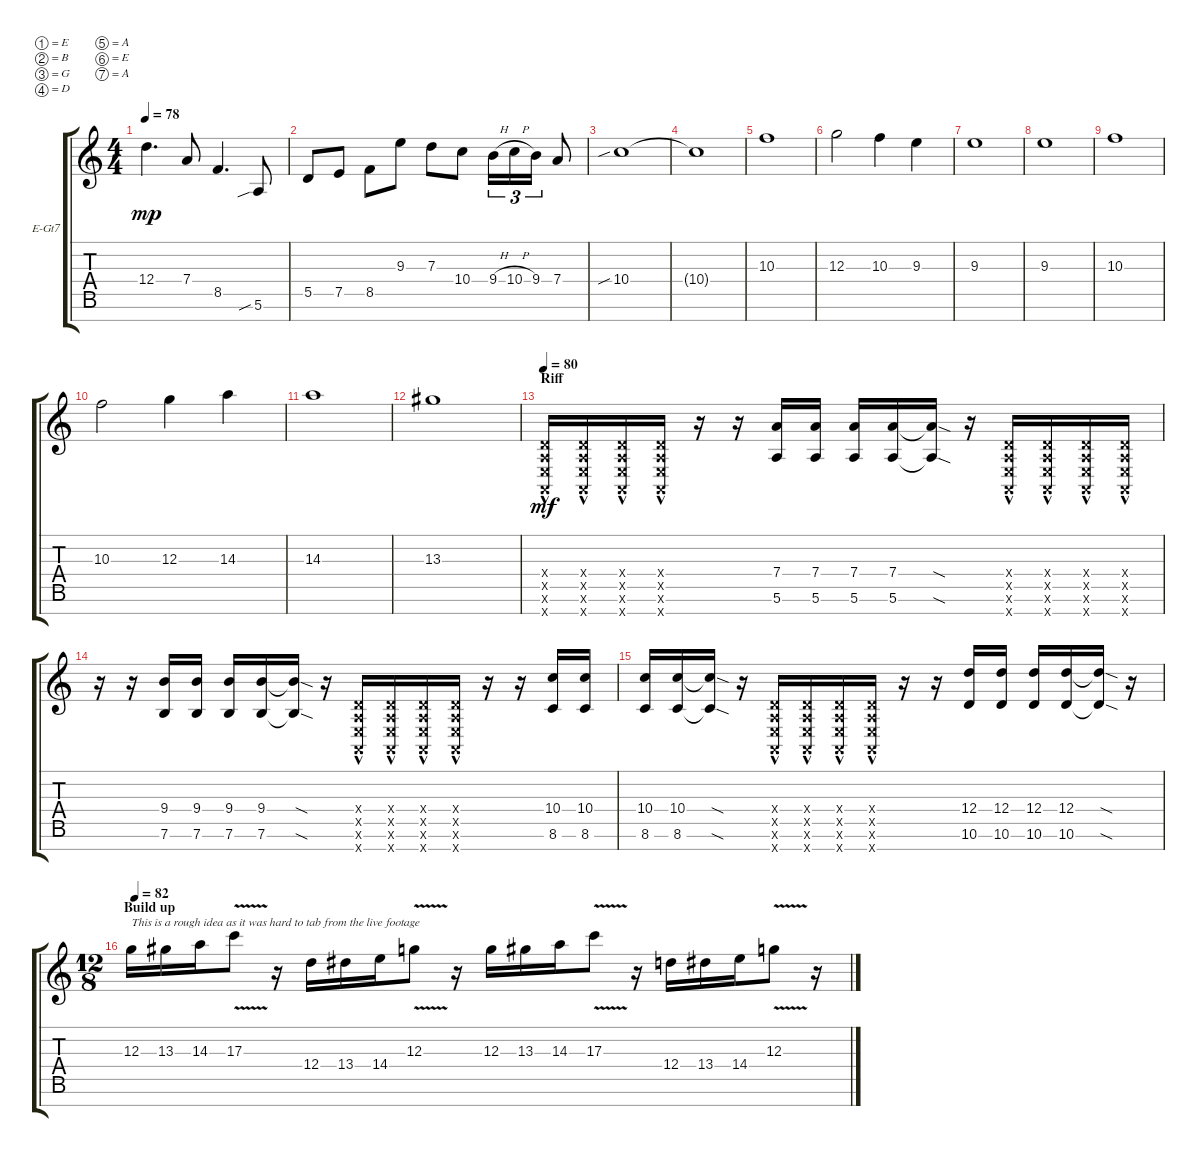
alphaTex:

\defaultSystemsLayout 4
\bracketExtendMode groupsimilarinstruments
\firstSystemTrackNameOrientation horizontal
\otherSystemsTrackNameOrientation horizontal
\track ("Electric Guitar - Matt" "E-Gt7") {instrument overdrivenguitar}
\staff {score tabs}
\tuning (E4 B3 G3 D3 A2 E2 A1)
\ts (4 4)
\tempo 78
\clef g2
\ks c
12.4.4{d dy mp} 7.4.8 8.5.4{d} 5.6{sib}.8 |
5.5.8 7.5.8 8.5.8 9.3.8 7.3.8 10.4.8 9.4{h}.16{tu (3 2)} 10.4{h}.16{tu (3 2)} 9.4.16{tu (3 2)} 7.4.8 |
10.4{sib}.1 |
10.4{t}.1 |
10.3.1 |
12.3.2 10.3.4 9.3.4 |
9.3.1 |
9.3.1 |
10.3.1 |
10.3.2 12.3.4 14.3.4 |
14.3.1 |
13.3.1 |
\section ("" "Riff")
\tempo 80
(0.7{hac x} 0.4{x} 0.5{x} 0.6{x}).16{dy mf} (0.7{hac x} 0.4{x} 0.5{x} 0.6{x}).16 (0.7{hac x} 0.4{x} 0.5{x} 0.6{x}).16 (0.7{hac x} 0.6{x} 0.5{x} 0.4{x}).16 r.16 r.16 (5.6 7.4).16 (5.6 7.4).16 (5.6 7.4).16 (5.6 7.4).16 (5.6{sod t} 7.4{sod t}).16 r.16 (0.7{hac x} 0.4{x} 0.5{x} 0.6{x}).16 (0.7{hac x} 0.4{x} 0.5{x} 0.6{x}).16 (0.7{hac x} 0.4{x} 0.5{x} 0.6{x}).16 (0.7{hac x} 0.6{x} 0.5{x} 0.4{x}).16 |
r.16 r.16 (7.6 9.4).16 (7.6 9.4).16 (7.6 9.4).16 (7.6 9.4).16 (7.6{sod t} 9.4{sod t}).16 r.16 (0.7{hac x} 0.4{x} 0.5{x} 0.6{x}).16 (0.7{hac x} 0.4{x} 0.5{x} 0.6{x}).16 (0.7{hac x} 0.4{x} 0.5{x} 0.6{x}).16 (0.7{hac x} 0.6{x} 0.5{x} 0.4{x}).16 r.16 r.16 (8.6 10.4).16 (8.6 10.4).16 |
(8.6 10.4).16 (8.6 10.4).16 (8.6{sod t} 10.4{sod t}).16 r.16 (0.7{hac x} 0.4{x} 0.5{x} 0.6{x}).16 (0.7{hac x} 0.4{x} 0.5{x} 0.6{x}).16 (0.7{hac x} 0.4{x} 0.5{x} 0.6{x}).16 (0.7{hac x} 0.6{x} 0.5{x} 0.4{x}).16 r.16 r.16 (10.6 12.4).16 (10.6 12.4).16 (10.6 12.4).16 (10.6 12.4).16 (10.6{sod t} 12.4{sod t}).16 r.16 |
\ts (12 8)
\section ("" "Build up")
\tempo (82 0.00625)
12.3.16{txt "This is a rough idea as it was hard to tab from the live footage"} 13.3.16 14.3.16 17.3{v}.8 r.16 12.4.16 13.4.16 14.4.16 12.3{v}.8 r.16 12.3.16 13.3.16 14.3.16 17.3{v}.8 r.16 12.4.16 13.4.16 14.4.16 12.3{v}.8 r.16
